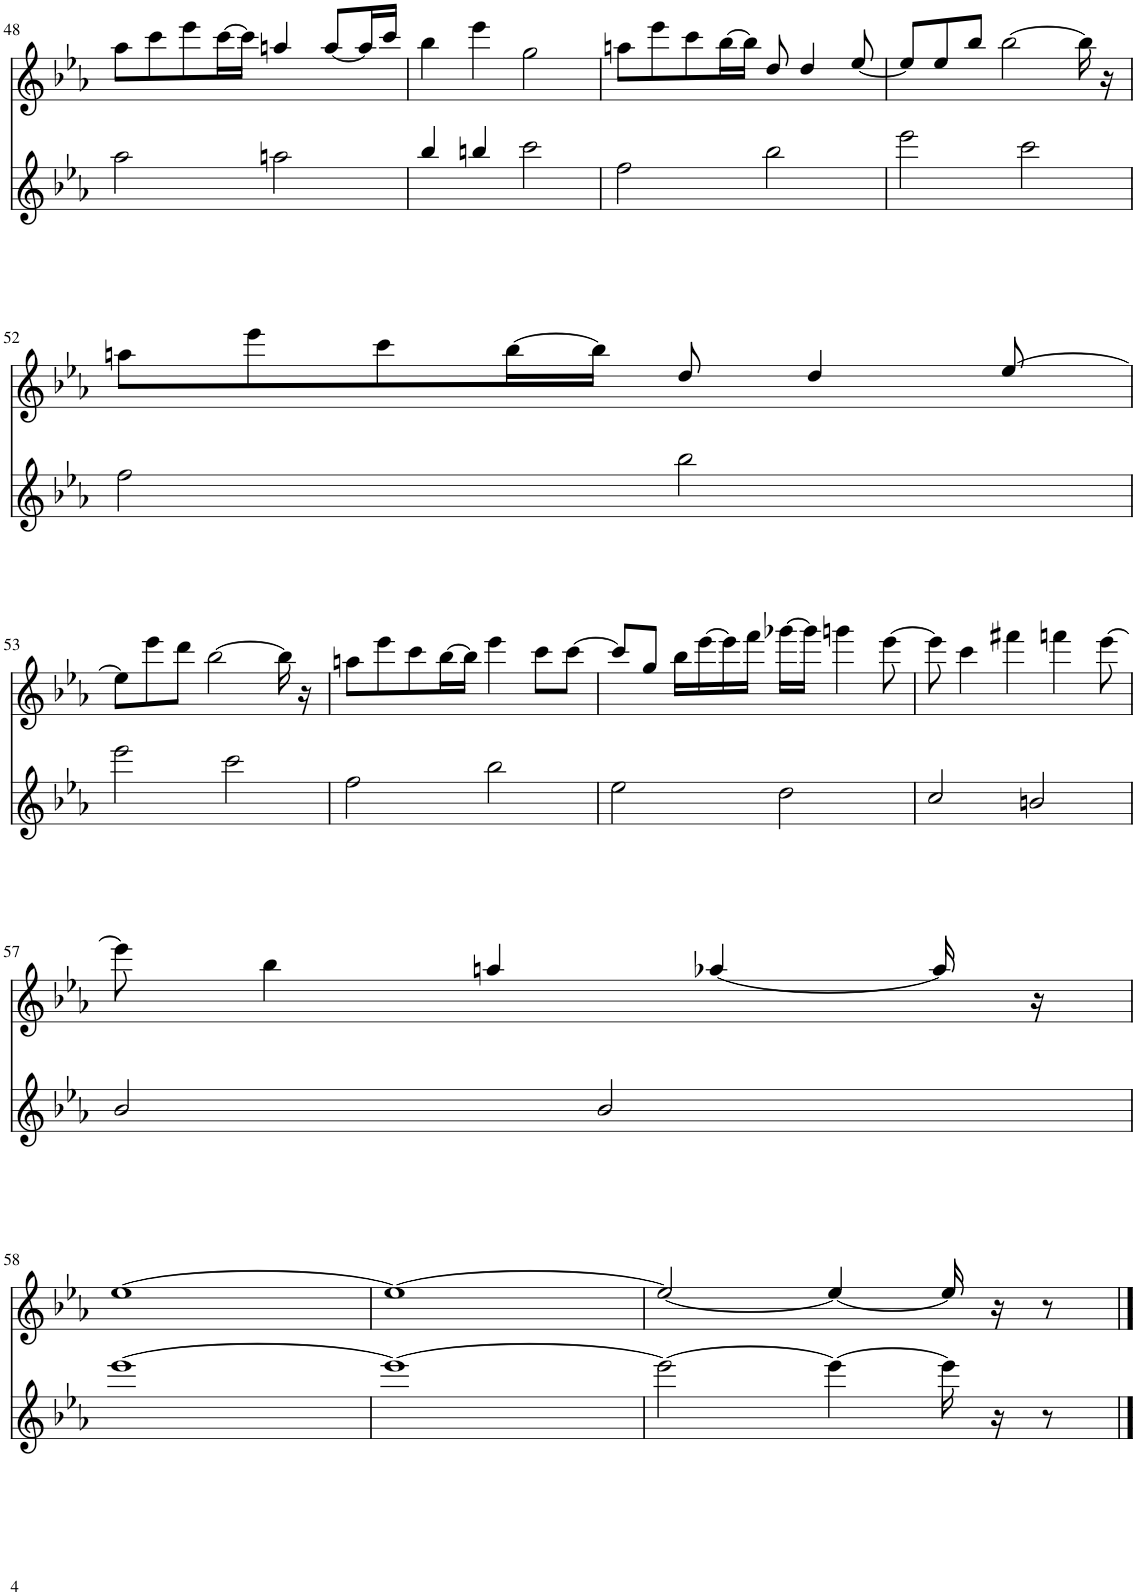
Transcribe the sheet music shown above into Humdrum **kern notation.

**kern	**kern
*part2	*part1
*staff2	*staff1
*I"Contrabass	*I"Piano
*I'Cb	*I'Pno
!!LO:PB:g=z
*clefG2	*clefG2
*Trd7c12	*
*k[b-e-a-]	*k[b-e-a-]
*M4/4	*M4/4
=48	=48
2aa-\	8aa-\L
.	8ccc\
.	8eee-\
.	[16ccc\L
.	16ccc\JJ]
2aan\	4aan/
.	[8aa/L
.	16aa/L]
.	16ccc/JJ
=49	=49
4bb-/	4bb-\
4bbn/	4eee-\
2ccc\	2gg\
=50	=50
2ff\	8aan\L
.	8eee-\
.	8ccc\
.	[16bb-\L
.	16bb-\JJ]
2bb-\	8dd/
.	4dd/
.	[8ee-/
=51	=51
2eee-\	8ee-/L]
.	8ee-/
.	8bb-/J
.	[2bb-\
2ccc\	.
.	16bb-\]
.	16r
!!LO:LB:g=z
=52	=52
2ff\	8aan\L
.	8eee-\
.	8ccc\
.	[16bb-\L
.	16bb-\JJ]
2bb-\	8dd/
.	4dd/
.	[8ee-/
!!LO:LB:g=z
=53	=53
2eee-\	8ee-\L]
.	8eee-\
.	8ddd\J
.	[2bb-\
2ccc\	.
.	16bb-\]
.	16r
=54	=54
2ff\	8aan\L
.	8eee-\
.	8ccc\
.	[16bb-\L
.	16bb-\JJ]
2bb-\	4eee-\
.	8ccc\L
.	[8ccc\J
=55	=55
2ee-\	8ccc/L]
.	8gg/J
.	16bb-\LL
.	[16eee-\
.	16eee-\]
.	16fff\JJ
2dd\	[16ggg-X\LL
.	16ggg-\JJ]
.	4gggn\
.	[8eee-\
=56	=56
2cc/	8eee-\]
.	4ccc\
.	4fff#X\
2bn/	.
.	4fffn\
.	[8eee-\
!!LO:LB:g=z
=57	=57
2b-/	8eee-\]
.	4bb-\
.	4aan/
2b-/	.
.	[4aa-X/
.	16aa-/]
.	16r
!!LO:LB:g=z
=58	=58
[1eee-	[1ee-
=59	=59
1eee-_	1ee-_
=60	=60
2eee-\_	2ee-/_
4eee-\_	4ee-/_
16eee-\]	16ee-/]
16r	16r
8r	8r
==	==
*-	*-
